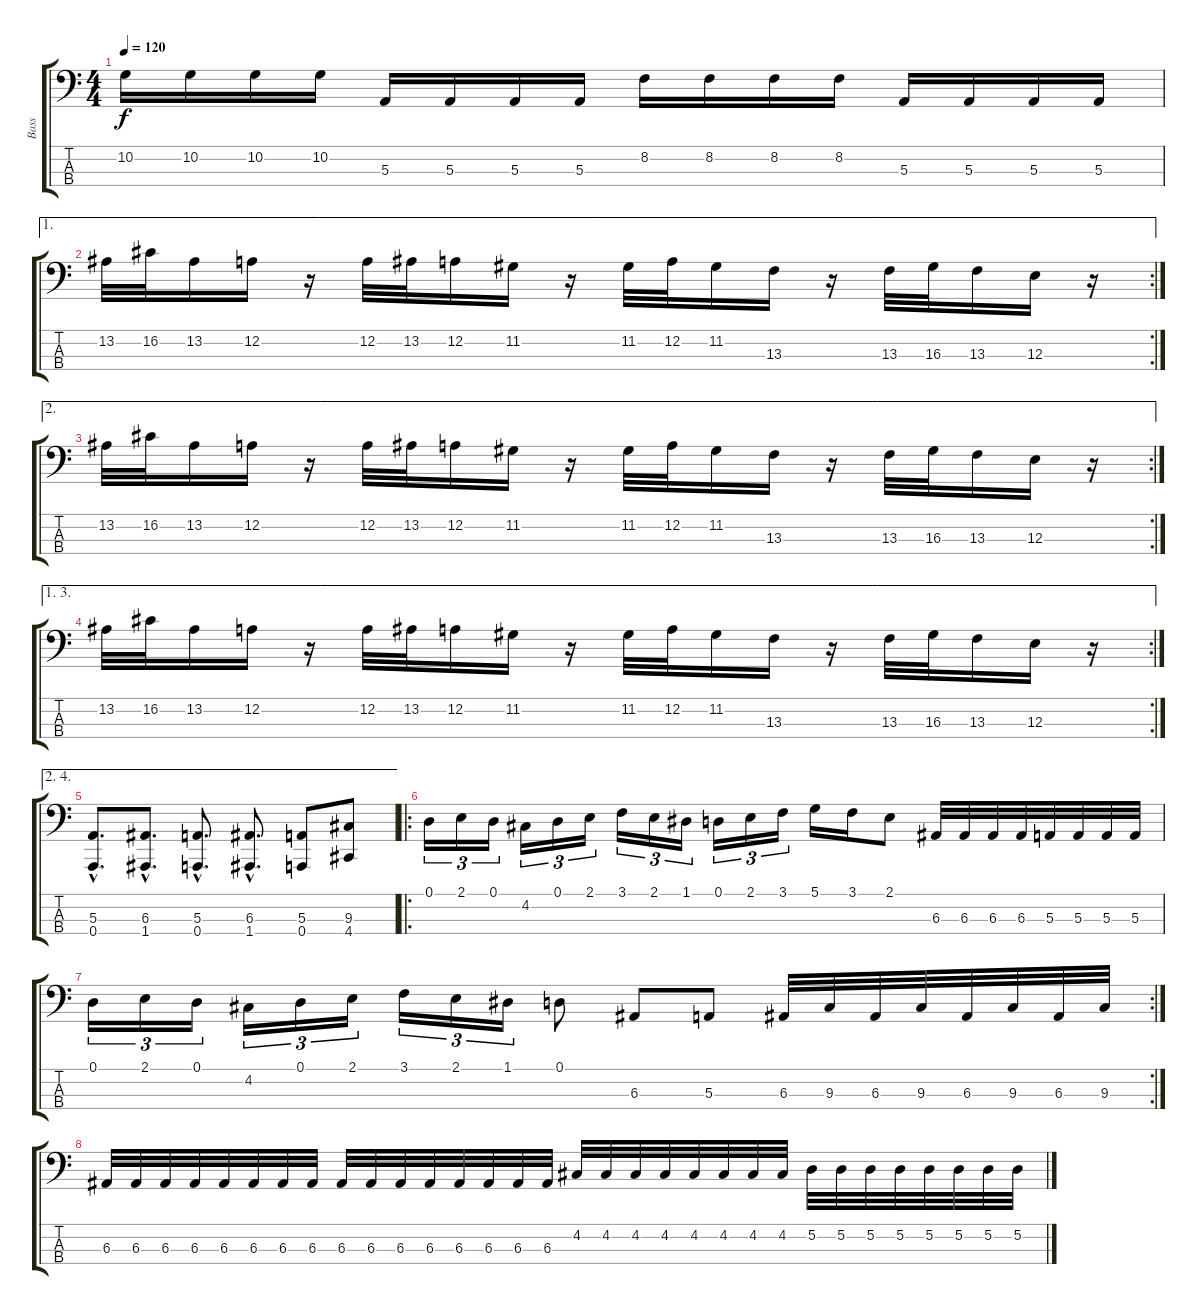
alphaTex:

\track ("Bass" "Bass") {instrument electricbassfinger}
\staff {score tabs}
\tuning (D2 A1 E1 A0) {hide}
\ts (4 4)
\tempo 120
\clef f4
\ks c
10.2.16{dy f} 10.2.16 10.2.16 10.2.16 5.3.16 5.3.16 5.3.16 5.3.16 8.2.16 8.2.16 8.2.16 8.2.16 5.3.16 5.3.16 5.3.16 5.3.16 |
\ae 1
\rc 2
13.2.32 16.2.32 13.2.16 12.2.16 r.16 12.2.32 13.2.32 12.2.16 11.2.16 r.16 11.2.32 12.2.32 11.2.16 13.3.16 r.16 13.3.32 16.3.32 13.3.16 12.3.16 r.16 |
\ae 2
\rc 2
13.2.32 16.2.32 13.2.16 12.2.16 r.16 12.2.32 13.2.32 12.2.16 11.2.16 r.16 11.2.32 12.2.32 11.2.16 13.3.16 r.16 13.3.32 16.3.32 13.3.16 12.3.16 r.16 |
\ae (1 3)
\rc 2
13.2.32 16.2.32 13.2.16 12.2.16 r.16 12.2.32 13.2.32 12.2.16 11.2.16 r.16 11.2.32 12.2.32 11.2.16 13.3.16 r.16 13.3.32 16.3.32 13.3.16 12.3.16 r.16 |
\ae (2 4)
(5.3{hac} 0.4{hac}).8{d} (6.3{hac} 1.4{hac}).8{d} (5.3{hac} 0.4{hac}).8{d} (6.3{hac} 1.4{hac}).8{d} (5.3 0.4).8 (9.3 4.4).8 |
\ro
0.1.16{tu (3 2)} 2.1.16{tu (3 2)} 0.1.16{tu (3 2)} 4.2.16{tu (3 2)} 0.1.16{tu (3 2)} 2.1.16{tu (3 2)} 3.1.16{tu (3 2)} 2.1.16{tu (3 2)} 1.1.16{tu (3 2)} 0.1.16{tu (3 2)} 2.1.16{tu (3 2)} 3.1.16{tu (3 2)} 5.1.16 3.1.16 2.1.8 6.3.32 6.3.32 6.3.32 6.3.32 5.3.32 5.3.32 5.3.32 5.3.32 |
\rc 2
0.1.16{tu (3 2)} 2.1.16{tu (3 2)} 0.1.16{tu (3 2)} 4.2.16{tu (3 2)} 0.1.16{tu (3 2)} 2.1.16{tu (3 2)} 3.1.16{tu (3 2)} 2.1.16{tu (3 2)} 1.1.16{tu (3 2)} 0.1.8 6.3.8 5.3.8 6.3.32 9.3.32 6.3.32 9.3.32 6.3.32 9.3.32 6.3.32 9.3.32 |
6.3.32 6.3.32 6.3.32 6.3.32 6.3.32 6.3.32 6.3.32 6.3.32 6.3.32 6.3.32 6.3.32 6.3.32 6.3.32 6.3.32 6.3.32 6.3.32 4.2.32 4.2.32 4.2.32 4.2.32 4.2.32 4.2.32 4.2.32 4.2.32 5.2.32 5.2.32 5.2.32 5.2.32 5.2.32 5.2.32 5.2.32 5.2.32
